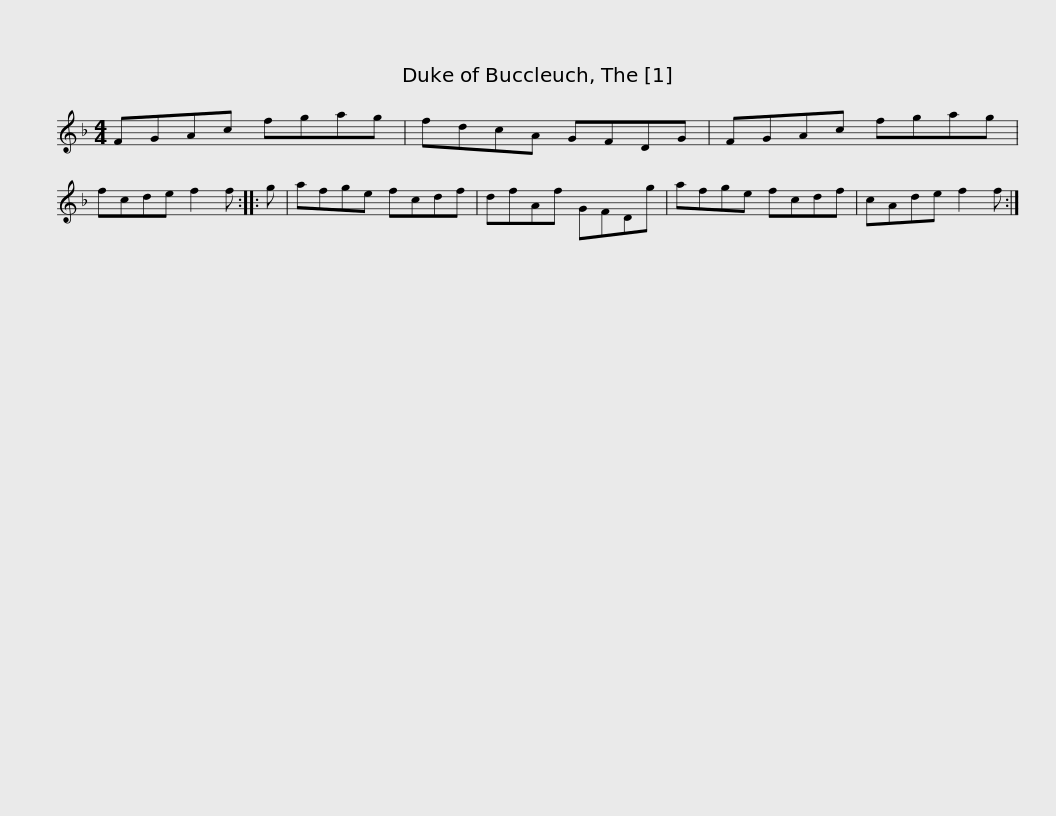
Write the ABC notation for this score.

X:1
L:1/8
M:4/4
I:linebreak $
K:F
V:1 treble
V:1
 FGAc fgag | fdcA GFDG | FGAc fgag | fcde f2 f :: g | %5
 afge fcdf |$ dfAf GFDg | afge fcdf | cAde f2 f :| %9
